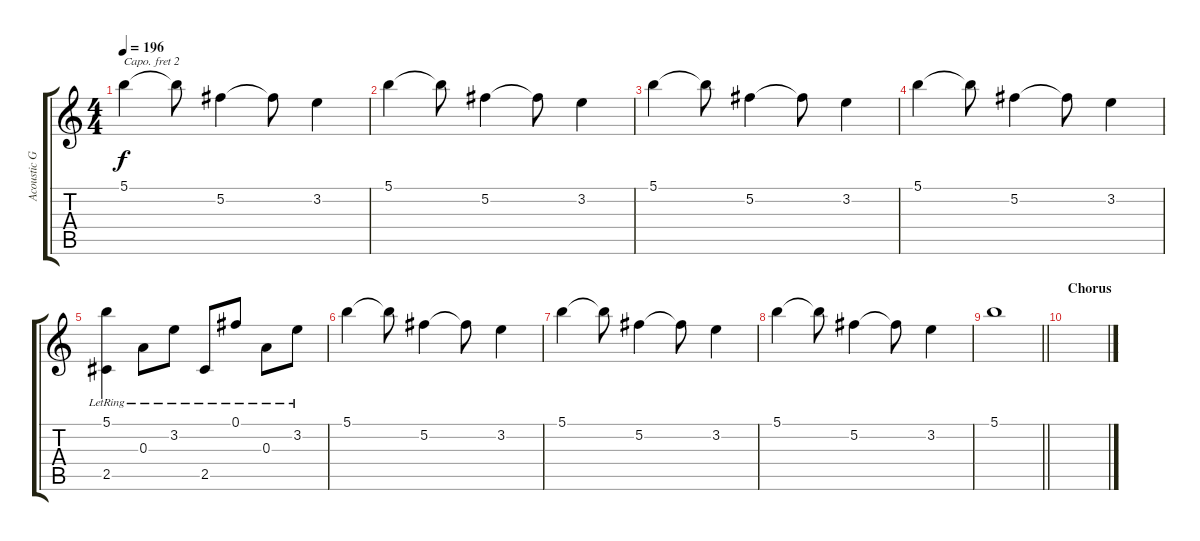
\track ("Acoustic Guitar  2" "Acoustic G") {instrument acousticguitarsteel}
\staff {score tabs}
\capo 2
\tuning (E4 B3 G3 D3 A2 E2) {hide}
\ts (4 4)
\tempo 196
\clef g2
\ks c
5.1.4{dy f} 5.1{t}.8 5.2.4 5.2{t}.8 3.2.4 |
5.1.4 5.1{t}.8 5.2.4 5.2{t}.8 3.2.4 |
5.1.4 5.1{t}.8 5.2.4 5.2{t}.8 3.2.4 |
5.1.4 5.1{t}.8 5.2.4 5.2{t}.8 3.2.4 |
(5.1{lr} 2.5{lr}).4 0.3{lr}.8 3.2{lr}.8 2.5{lr}.8 0.1{lr}.8 0.3{lr}.8 3.2{lr}.8 |
5.1.4 5.1{t}.8 5.2.4 5.2{t}.8 3.2.4 |
5.1.4 5.1{t}.8 5.2.4 5.2{t}.8 3.2.4 |
5.1.4 5.1{t}.8 5.2.4 5.2{t}.8 3.2.4 |
\barLineRight lightlight
5.1.1 |
\section ("" "Chorus")
